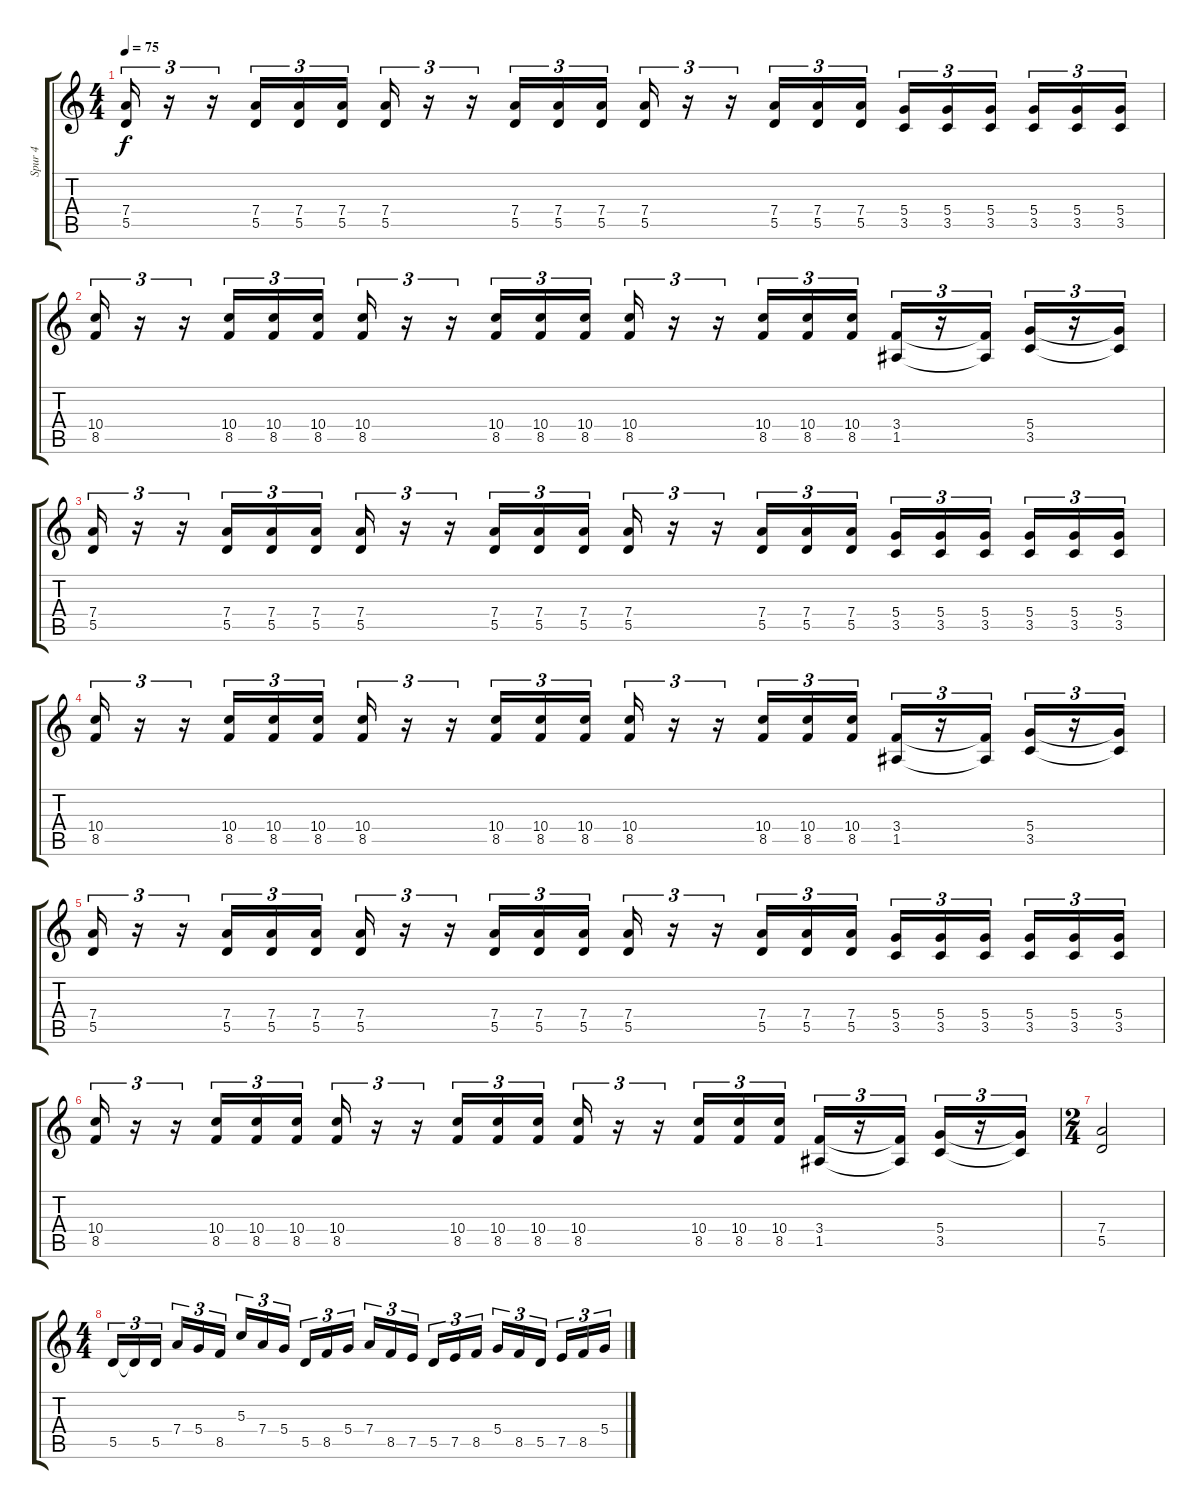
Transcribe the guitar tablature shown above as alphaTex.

\track ("Spur 4" "Spur 4") {instrument distortionguitar}
\staff {score tabs}
\tuning (E4 B3 G3 D3 A2 E2) {hide}
\ts (4 4)
\tempo 75
\clef g2
\ks c
(7.4 5.5).16{tu (3 2) dy f} r.16{tu (3 2)} r.16{tu (3 2)} (7.4 5.5).16{tu (3 2)} (7.4 5.5).16{tu (3 2)} (7.4 5.5).16{tu (3 2)} (7.4 5.5).16{tu (3 2)} r.16{tu (3 2)} r.16{tu (3 2)} (7.4 5.5).16{tu (3 2)} (7.4 5.5).16{tu (3 2)} (7.4 5.5).16{tu (3 2)} (7.4 5.5).16{tu (3 2)} r.16{tu (3 2)} r.16{tu (3 2)} (7.4 5.5).16{tu (3 2)} (7.4 5.5).16{tu (3 2)} (7.4 5.5).16{tu (3 2)} (5.4 3.5).16{tu (3 2)} (5.4 3.5).16{tu (3 2)} (5.4 3.5).16{tu (3 2)} (5.4 3.5).16{tu (3 2)} (5.4 3.5).16{tu (3 2)} (5.4 3.5).16{tu (3 2)} |
(10.4 8.5).16{tu (3 2)} r.16{tu (3 2)} r.16{tu (3 2)} (10.4 8.5).16{tu (3 2)} (10.4 8.5).16{tu (3 2)} (10.4 8.5).16{tu (3 2)} (10.4 8.5).16{tu (3 2)} r.16{tu (3 2)} r.16{tu (3 2)} (10.4 8.5).16{tu (3 2)} (10.4 8.5).16{tu (3 2)} (10.4 8.5).16{tu (3 2)} (10.4 8.5).16{tu (3 2)} r.16{tu (3 2)} r.16{tu (3 2)} (10.4 8.5).16{tu (3 2)} (10.4 8.5).16{tu (3 2)} (10.4 8.5).16{tu (3 2)} (3.4 1.5).16{tu (3 2)} r.16{tu (3 2)} (3.4{t} 1.5{t}).16{tu (3 2)} (5.4 3.5).16{tu (3 2)} r.16{tu (3 2)} (5.4{t} 3.5{t}).16{tu (3 2)} |
(7.4 5.5).16{tu (3 2)} r.16{tu (3 2)} r.16{tu (3 2)} (7.4 5.5).16{tu (3 2)} (7.4 5.5).16{tu (3 2)} (7.4 5.5).16{tu (3 2)} (7.4 5.5).16{tu (3 2)} r.16{tu (3 2)} r.16{tu (3 2)} (7.4 5.5).16{tu (3 2)} (7.4 5.5).16{tu (3 2)} (7.4 5.5).16{tu (3 2)} (7.4 5.5).16{tu (3 2)} r.16{tu (3 2)} r.16{tu (3 2)} (7.4 5.5).16{tu (3 2)} (7.4 5.5).16{tu (3 2)} (7.4 5.5).16{tu (3 2)} (5.4 3.5).16{tu (3 2)} (5.4 3.5).16{tu (3 2)} (5.4 3.5).16{tu (3 2)} (5.4 3.5).16{tu (3 2)} (5.4 3.5).16{tu (3 2)} (5.4 3.5).16{tu (3 2)} |
(10.4 8.5).16{tu (3 2)} r.16{tu (3 2)} r.16{tu (3 2)} (10.4 8.5).16{tu (3 2)} (10.4 8.5).16{tu (3 2)} (10.4 8.5).16{tu (3 2)} (10.4 8.5).16{tu (3 2)} r.16{tu (3 2)} r.16{tu (3 2)} (10.4 8.5).16{tu (3 2)} (10.4 8.5).16{tu (3 2)} (10.4 8.5).16{tu (3 2)} (10.4 8.5).16{tu (3 2)} r.16{tu (3 2)} r.16{tu (3 2)} (10.4 8.5).16{tu (3 2)} (10.4 8.5).16{tu (3 2)} (10.4 8.5).16{tu (3 2)} (3.4 1.5).16{tu (3 2)} r.16{tu (3 2)} (3.4{t} 1.5{t}).16{tu (3 2)} (5.4 3.5).16{tu (3 2)} r.16{tu (3 2)} (5.4{t} 3.5{t}).16{tu (3 2)} |
(7.4 5.5).16{tu (3 2)} r.16{tu (3 2)} r.16{tu (3 2)} (7.4 5.5).16{tu (3 2)} (7.4 5.5).16{tu (3 2)} (7.4 5.5).16{tu (3 2)} (7.4 5.5).16{tu (3 2)} r.16{tu (3 2)} r.16{tu (3 2)} (7.4 5.5).16{tu (3 2)} (7.4 5.5).16{tu (3 2)} (7.4 5.5).16{tu (3 2)} (7.4 5.5).16{tu (3 2)} r.16{tu (3 2)} r.16{tu (3 2)} (7.4 5.5).16{tu (3 2)} (7.4 5.5).16{tu (3 2)} (7.4 5.5).16{tu (3 2)} (5.4 3.5).16{tu (3 2)} (5.4 3.5).16{tu (3 2)} (5.4 3.5).16{tu (3 2)} (5.4 3.5).16{tu (3 2)} (5.4 3.5).16{tu (3 2)} (5.4 3.5).16{tu (3 2)} |
(10.4 8.5).16{tu (3 2)} r.16{tu (3 2)} r.16{tu (3 2)} (10.4 8.5).16{tu (3 2)} (10.4 8.5).16{tu (3 2)} (10.4 8.5).16{tu (3 2)} (10.4 8.5).16{tu (3 2)} r.16{tu (3 2)} r.16{tu (3 2)} (10.4 8.5).16{tu (3 2)} (10.4 8.5).16{tu (3 2)} (10.4 8.5).16{tu (3 2)} (10.4 8.5).16{tu (3 2)} r.16{tu (3 2)} r.16{tu (3 2)} (10.4 8.5).16{tu (3 2)} (10.4 8.5).16{tu (3 2)} (10.4 8.5).16{tu (3 2)} (3.4 1.5).16{tu (3 2)} r.16{tu (3 2)} (3.4{t} 1.5{t}).16{tu (3 2)} (5.4 3.5).16{tu (3 2)} r.16{tu (3 2)} (5.4{t} 3.5{t}).16{tu (3 2)} |
\ts (2 4)
(7.4 5.5).2 |
\ts (4 4)
5.5.16{tu (3 2)} 5.5{t}.16{tu (3 2)} 5.5.16{tu (3 2)} 7.4.16{tu (3 2)} 5.4.16{tu (3 2)} 8.5.16{tu (3 2)} 5.3.16{tu (3 2)} 7.4.16{tu (3 2)} 5.4.16{tu (3 2)} 5.5.16{tu (3 2)} 8.5.16{tu (3 2)} 5.4.16{tu (3 2)} 7.4.16{tu (3 2)} 8.5.16{tu (3 2)} 7.5.16{tu (3 2)} 5.5.16{tu (3 2)} 7.5.16{tu (3 2)} 8.5.16{tu (3 2)} 5.4.16{tu (3 2)} 8.5.16{tu (3 2)} 5.5.16{tu (3 2)} 7.5.16{tu (3 2)} 8.5.16{tu (3 2)} 5.4.16{tu (3 2)}
